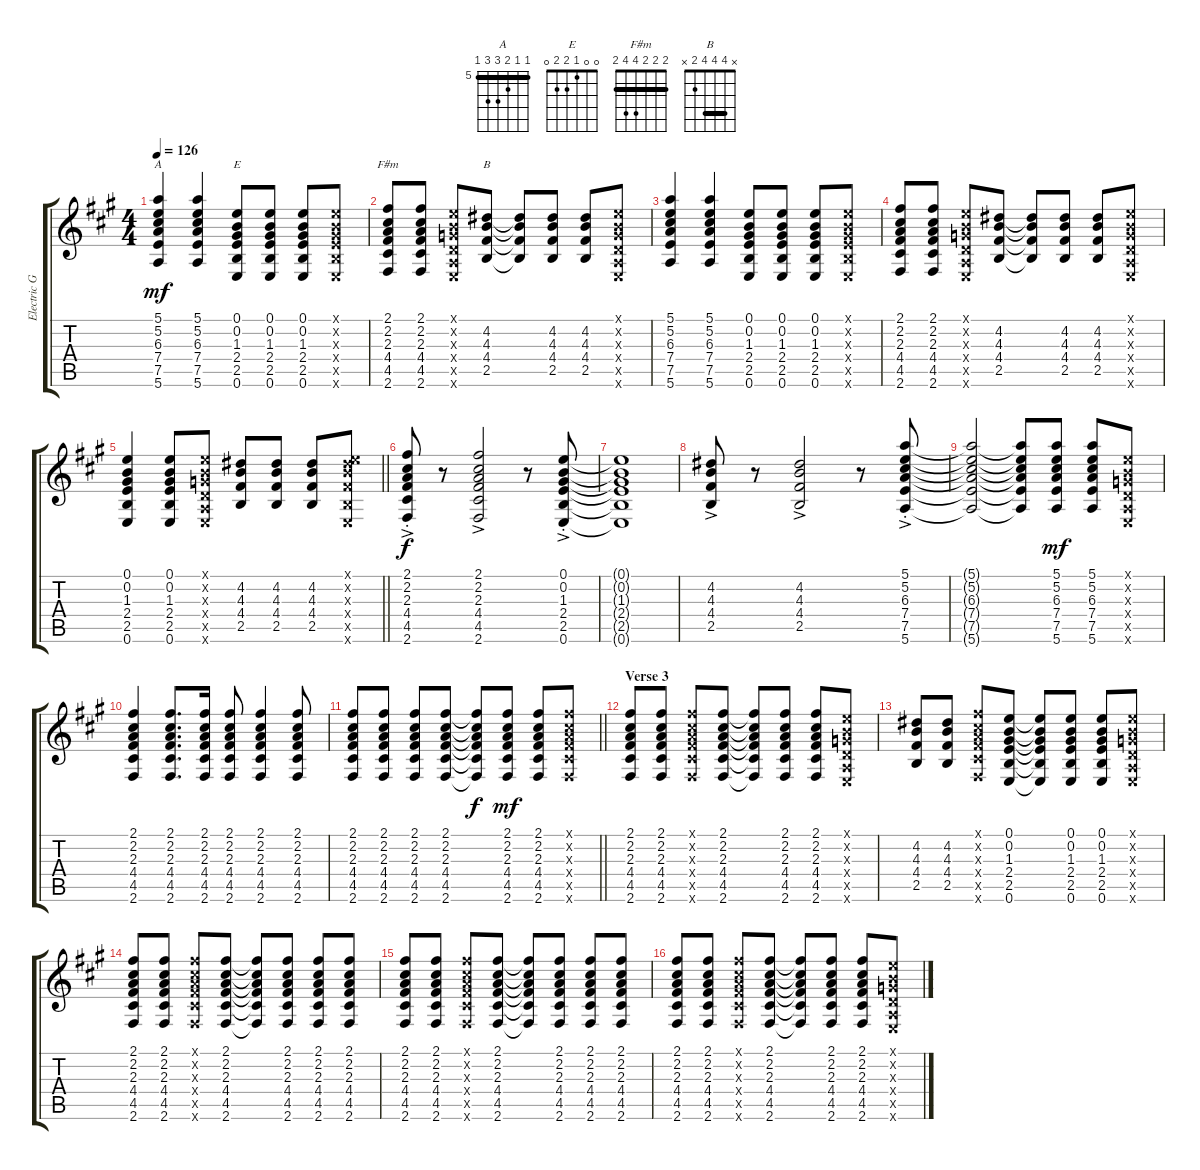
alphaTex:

\track ("Electric Guitar 1" "Electric G") {instrument electricguitarclean}
\staff {score tabs}
\tuning (E4 B3 G3 D3 A2 E2) {hide}
\chord ("A" 5 5 6 7 7 5) {firstfret 5 barre 5}
\chord ("E" 0 0 1 2 2 0)
\chord ("F#m" 2 2 2 4 4 2) {barre 2}
\chord ("B" x 4 4 4 2 x) {barre 4}
\ts (4 4)
\tempo 126
\clef g2
\ks a
(5.1 5.2 6.3 7.4 7.5 5.6).4{ch "A" dy mf} (5.1 5.2 6.3 7.4 7.5 5.6).4 (0.1 0.2 1.3 2.4 2.5 0.6).8{ch "E"} (0.1 0.2 1.3 2.4 2.5 0.6).8 (0.1 0.2 1.3 2.4 2.5 0.6).8 (0.1{x} 0.2{x} 1.3{x} 2.4{x} 2.5{x} 0.6{x}).8 |
(2.1 2.2 2.3 4.4 4.5 2.6).8{ch "F#m"} (2.1 2.2 2.3 4.4 4.5 2.6).8 (0.1{x} 0.2{x} 0.3{x} 0.4{x} 0.5{x} 0.6{x}).8 (4.2 4.3 4.4 2.5).8{ch "B"} (4.2{t} 4.3{t} 4.4{t} 2.5{t}).8 (4.2 4.3 4.4 2.5).8 (4.2 4.3 4.4 2.5).8 (0.1{x} 0.2{x} 0.3{x} 0.4{x} 0.5{x} 0.6{x}).8 |
(5.1 5.2 6.3 7.4 7.5 5.6).4 (5.1 5.2 6.3 7.4 7.5 5.6).4 (0.1 0.2 1.3 2.4 2.5 0.6).8 (0.1 0.2 1.3 2.4 2.5 0.6).8 (0.1 0.2 1.3 2.4 2.5 0.6).8 (0.1{x} 0.2{x} 1.3{x} 2.4{x} 2.5{x} 0.6{x}).8 |
(2.1 2.2 2.3 4.4 4.5 2.6).8 (2.1 2.2 2.3 4.4 4.5 2.6).8 (0.1{x} 0.2{x} 0.3{x} 0.4{x} 0.5{x} 0.6{x}).8 (4.2 4.3 4.4 2.5).8 (4.2{t} 4.3{t} 4.4{t} 2.5{t}).8 (4.2 4.3 4.4 2.5).8 (4.2 4.3 4.4 2.5).8 (0.1{x} 0.2{x} 0.3{x} 0.4{x} 0.5{x} 0.6{x}).8 |
\barLineRight lightlight
(0.1 0.2 1.3 2.4 2.5 0.6).4 (0.1 0.2 1.3 2.4 2.5 0.6).8 (0.1{x} 0.2{x} 0.3{x} 0.4{x} 0.5{x} 0.6{x}).8 (4.2 4.3 4.4 2.5).8 (4.2 4.3 4.4 2.5).8 (4.2 4.3 4.4 2.5).8 (0.1{x} 4.2{x} 4.3{x} 4.4{x} 2.5{x} 0.6{x}).8 |
(2.1{ac st} 2.2{ac} 2.3{ac} 4.4{ac} 4.5{ac} 2.6{ac}).8{dy f} r.8 (2.1{ac} 2.2{ac} 2.3{ac} 4.4{ac} 4.5{ac} 2.6{ac}).2 r.8 (0.1{ac st} 0.2{ac} 1.3{ac} 2.4{ac} 2.5{ac} 0.6{ac}).8 |
(0.1{t} 0.2{t} 1.3{t} 2.4{t} 2.5{t} 0.6{t}).1 |
(4.2{ac} 4.3{ac} 4.4{ac} 2.5{ac}).8 r.8 (4.2{ac} 4.3{ac} 4.4{ac} 2.5{ac}).2 r.8 (5.1{ac st} 5.2{ac} 6.3{ac} 7.4{ac} 7.5{ac} 5.6{ac}).8 |
(5.1{t} 5.2{t} 6.3{t} 7.4{t} 7.5{t} 5.6{t}).2 (5.1{t} 5.2{t} 6.3{t} 7.4{t} 7.5{t} 5.6{t}).8 (5.1 5.2 6.3 7.4 7.5 5.6).8{dy mf} (5.1 5.2 6.3 7.4 7.5 5.6).8 (0.1{x} 0.2{x} 0.3{x} 0.4{x} 0.5{x} 0.6{x}).8 |
(2.1 2.2 2.3 4.4 4.5 2.6).4 (2.1 2.2 2.3 4.4 4.5 2.6).8{d} (2.1 2.2 2.3 4.4 4.5 2.6).16 (2.1 2.2 2.3 4.4 4.5 2.6).8 (2.1 2.2 2.3 4.4 4.5 2.6).4 (2.1 2.2 2.3 4.4 4.5 2.6).8 |
\barLineRight lightlight
(2.1 2.2 2.3 4.4 4.5 2.6).8 (2.1 2.2 2.3 4.4 4.5 2.6).8 (2.1 2.2 2.3 4.4 4.5 2.6).8 (2.1 2.2 2.3 4.4 4.5 2.6).8 (2.1{t} 2.2{t} 2.3{t} 4.4{t} 4.5{t} 2.6{t}).8{dy f} (2.1 2.2 2.3 4.4 4.5 2.6).8{dy mf} (2.1 2.2 2.3 4.4 4.5 2.6).8 (2.1{x} 2.2{x} 2.3{x} 4.4{x} 4.5{x} 2.6{x}).8 |
\section ("" "Verse 3")
(2.1 2.2 2.3 4.4 4.5 2.6).8 (2.1 2.2 2.3 4.4 4.5 2.6).8 (2.1{x} 2.2{x} 2.3{x} 4.4{x} 4.5{x} 2.6{x}).8 (2.1 2.2 2.3 4.4 4.5 2.6).8 (2.1{t} 2.2{t} 2.3{t} 4.4{t} 4.5{t} 2.6{t}).8 (2.1 2.2 2.3 4.4 4.5 2.6).8 (2.1 2.2 2.3 4.4 4.5 2.6).8 (0.1{x} 0.2{x} 0.3{x} 0.4{x} 0.5{x} 0.6{x}).8 |
(4.2 4.3 4.4 2.5).8 (4.2 4.3 4.4 2.5).8 (2.1{x} 2.2{x} 2.3{x} 4.4{x} 4.5{x} 2.6{x}).8 (0.1 0.2 1.3 2.4 2.5 0.6).8 (0.1{t} 0.2{t} 1.3{t} 2.4{t} 2.5{t} 0.6{t}).8 (0.1 0.2 1.3 2.4 2.5 0.6).8 (0.1 0.2 1.3 2.4 2.5 0.6).8 (0.1{x} 0.2{x} 0.3{x} 0.4{x} 0.5{x} 0.6{x}).8 |
(2.1 2.2 2.3 4.4 4.5 2.6).8 (2.1 2.2 2.3 4.4 4.5 2.6).8 (2.1{x} 2.2{x} 2.3{x} 4.4{x} 4.5{x} 2.6{x}).8 (2.1 2.2 2.3 4.4 4.5 2.6).8 (2.1{t} 2.2{t} 2.3{t} 4.4{t} 4.5{t} 2.6{t}).8 (2.1 2.2 2.3 4.4 4.5 2.6).8 (2.1 2.2 2.3 4.4 4.5 2.6).8 (2.1 2.2 2.3 4.4 4.5 2.6).8 |
(2.1 2.2 2.3 4.4 4.5 2.6).8 (2.1 2.2 2.3 4.4 4.5 2.6).8 (2.1{x} 2.2{x} 2.3{x} 4.4{x} 4.5{x} 2.6{x}).8 (2.1 2.2 2.3 4.4 4.5 2.6).8 (2.1{t} 2.2{t} 2.3{t} 4.4{t} 4.5{t} 2.6{t}).8 (2.1 2.2 2.3 4.4 4.5 2.6).8 (2.1 2.2 2.3 4.4 4.5 2.6).8 (2.1 2.2 2.3 4.4 4.5 2.6).8 |
(2.1 2.2 2.3 4.4 4.5 2.6).8 (2.1 2.2 2.3 4.4 4.5 2.6).8 (2.1{x} 2.2{x} 2.3{x} 4.4{x} 4.5{x} 2.6{x}).8 (2.1 2.2 2.3 4.4 4.5 2.6).8 (2.1{t} 2.2{t} 2.3{t} 4.4{t} 4.5{t} 2.6{t}).8 (2.1 2.2 2.3 4.4 4.5 2.6).8 (2.1 2.2 2.3 4.4 4.5 2.6).8 (0.1{x} 0.2{x} 0.3{x} 0.4{x} 0.5{x} 0.6{x}).8
